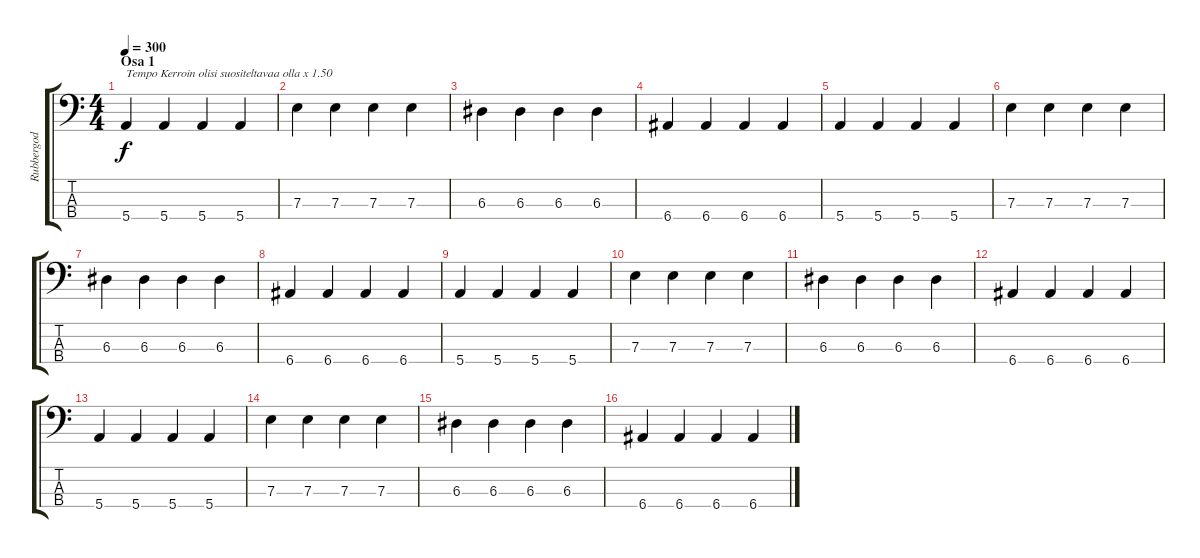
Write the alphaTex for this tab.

\track ("Rubbergod" "Rubbergod") {instrument electricbasspick}
\staff {score tabs}
\tuning (G2 D2 A1 E1) {hide}
\ts (4 4)
\section ("" "Osa 1")
\tempo 300
\clef f4
\ks c
5.4.4{txt "Tempo Kerroin olisi suositeltavaa olla x 1.50  " dy f instrument electricbasspick} 5.4.4 5.4.4 5.4.4 |
7.3.4 7.3.4 7.3.4 7.3.4 |
6.3.4 6.3.4 6.3.4 6.3.4 |
6.4.4 6.4.4 6.4.4 6.4.4 |
5.4.4 5.4.4 5.4.4 5.4.4 |
7.3.4 7.3.4 7.3.4 7.3.4 |
6.3.4 6.3.4 6.3.4 6.3.4 |
6.4.4 6.4.4 6.4.4 6.4.4 |
5.4.4 5.4.4 5.4.4 5.4.4 |
7.3.4 7.3.4 7.3.4 7.3.4 |
6.3.4 6.3.4 6.3.4 6.3.4 |
6.4.4 6.4.4 6.4.4 6.4.4 |
5.4.4 5.4.4 5.4.4 5.4.4 |
7.3.4 7.3.4 7.3.4 7.3.4 |
6.3.4 6.3.4 6.3.4 6.3.4 |
6.4.4 6.4.4 6.4.4 6.4.4
